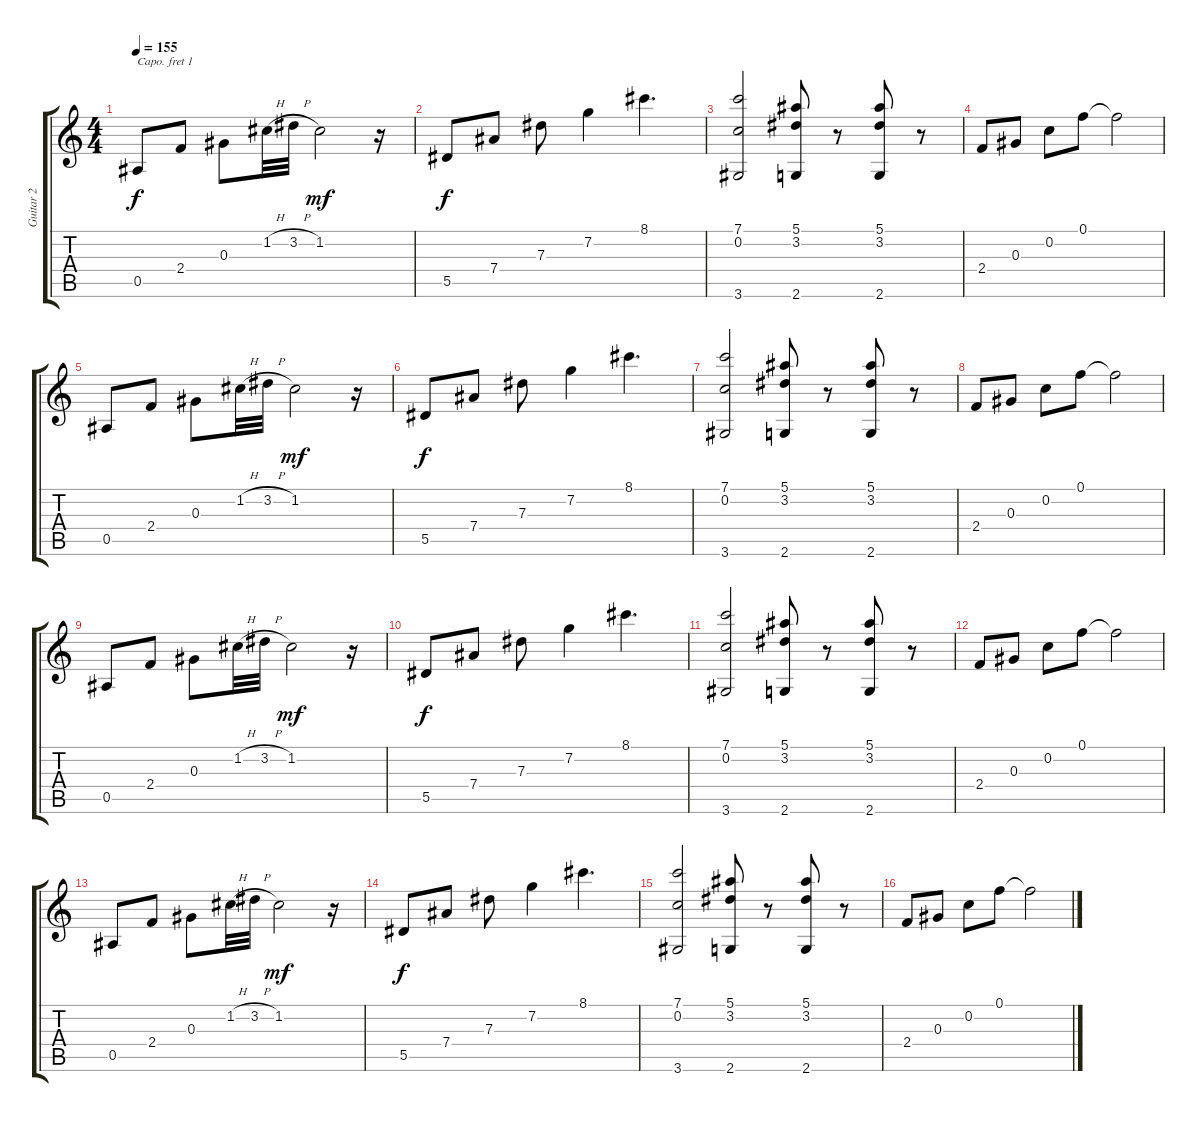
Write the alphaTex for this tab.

\track ("Guitar 2" "Guitar 2") {instrument acousticguitarnylon}
\staff {score tabs}
\capo 1
\tuning (E4 B3 G3 D3 A2 E2) {hide}
\ts (4 4)
\tempo 155
\clef g2
\ks c
0.5.8{dy f} 2.4.8 0.3.8 1.2{h}.32 3.2{h}.32 1.2.2{dy mf} r.16 |
5.5.8{dy f} 7.4.8 7.3.8 7.2.4 8.1.4{d} |
(7.1 0.2 3.6).2 (5.1 3.2 2.6).8 r.8 (5.1 3.2 2.6).8 r.8 |
2.4.8 0.3.8 0.2.8 0.1.8 0.1{t}.2 |
0.5.8 2.4.8 0.3.8 1.2{h}.32 3.2{h}.32 1.2.2{dy mf} r.16 |
5.5.8{dy f} 7.4.8 7.3.8 7.2.4 8.1.4{d} |
(7.1 0.2 3.6).2 (5.1 3.2 2.6).8 r.8 (5.1 3.2 2.6).8 r.8 |
2.4.8 0.3.8 0.2.8 0.1.8 0.1{t}.2 |
0.5.8 2.4.8 0.3.8 1.2{h}.32 3.2{h}.32 1.2.2{dy mf} r.16 |
5.5.8{dy f} 7.4.8 7.3.8 7.2.4 8.1.4{d} |
(7.1 0.2 3.6).2 (5.1 3.2 2.6).8 r.8 (5.1 3.2 2.6).8 r.8 |
2.4.8 0.3.8 0.2.8 0.1.8 0.1{t}.2 |
0.5.8 2.4.8 0.3.8 1.2{h}.32 3.2{h}.32 1.2.2{dy mf} r.16 |
5.5.8{dy f} 7.4.8 7.3.8 7.2.4 8.1.4{d} |
(7.1 0.2 3.6).2 (5.1 3.2 2.6).8 r.8 (5.1 3.2 2.6).8 r.8 |
2.4.8 0.3.8 0.2.8 0.1.8 0.1{t}.2
